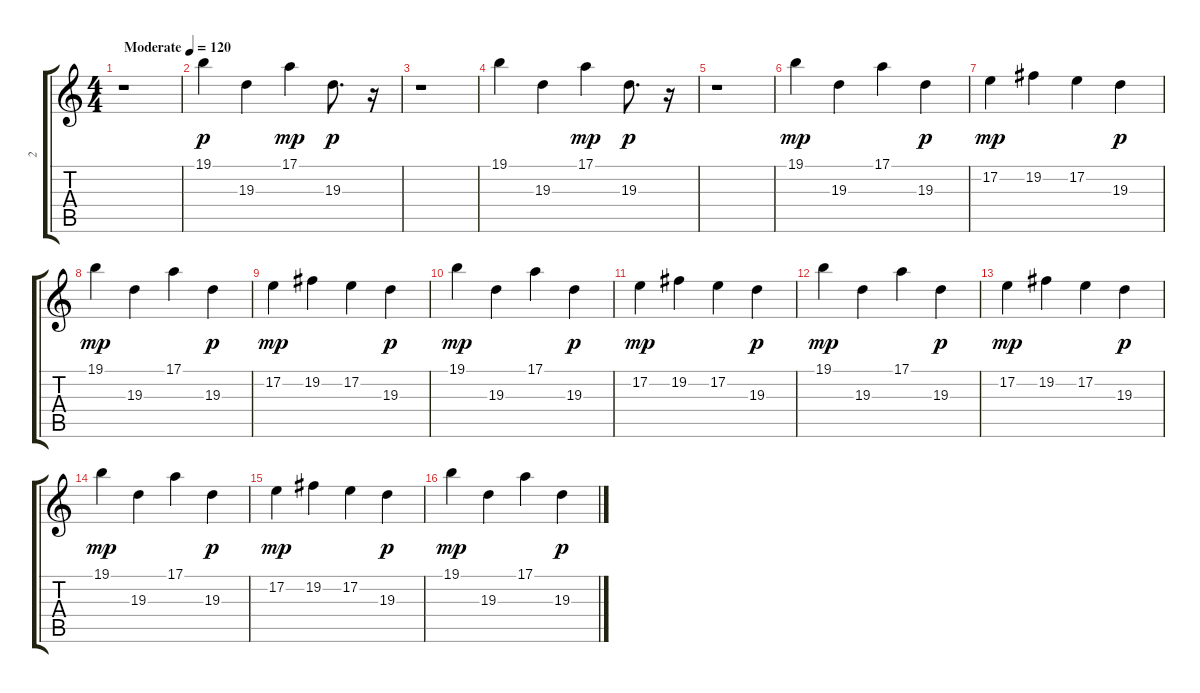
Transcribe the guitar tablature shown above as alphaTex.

\track ("2" "2") {instrument flute}
\staff {score tabs}
\tuning (E4 B3 G3 D3 A2 E2) {hide}
\ts (4 4)
\tempo (120 "Moderate")
\clef g2
\ks c
r.1{dy p instrument flute} |
19.1.4 19.3.4 17.1.4{dy mp} 19.3.8{d dy p} r.16 |
r.1 |
19.1.4 19.3.4 17.1.4{dy mp} 19.3.8{d dy p} r.16 |
r.1 |
19.1.4{dy mp} 19.3.4 17.1.4 19.3.4{dy p} |
17.2.4{dy mp} 19.2.4 17.2.4 19.3.4{dy p} |
19.1.4{dy mp} 19.3.4 17.1.4 19.3.4{dy p} |
17.2.4{dy mp} 19.2.4 17.2.4 19.3.4{dy p} |
19.1.4{dy mp} 19.3.4 17.1.4 19.3.4{dy p} |
17.2.4{dy mp} 19.2.4 17.2.4 19.3.4{dy p} |
19.1.4{dy mp} 19.3.4 17.1.4 19.3.4{dy p} |
17.2.4{dy mp} 19.2.4 17.2.4 19.3.4{dy p} |
19.1.4{dy mp} 19.3.4 17.1.4 19.3.4{dy p} |
17.2.4{dy mp} 19.2.4 17.2.4 19.3.4{dy p} |
19.1.4{dy mp} 19.3.4 17.1.4 19.3.4{dy p}
